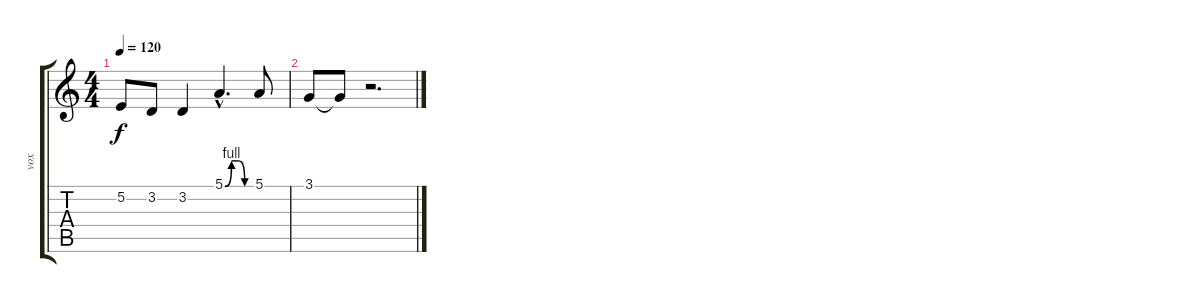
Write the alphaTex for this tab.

\track ("vox" "vox") {instrument acousticgrandpiano}
\staff {score tabs}
\tuning (E4 B3 G3 D3 A2 E2) {hide}
\ts (4 4)
\tempo 120
\clef g2
\ks c
5.2.8{dy f} 3.2.8 3.2.4 5.1{be (custom 0 0 15 4 30 4 45 0 60 0) hac}.4{d} 5.1.8 |
3.1.8 3.1{t}.8 r.2{d}
